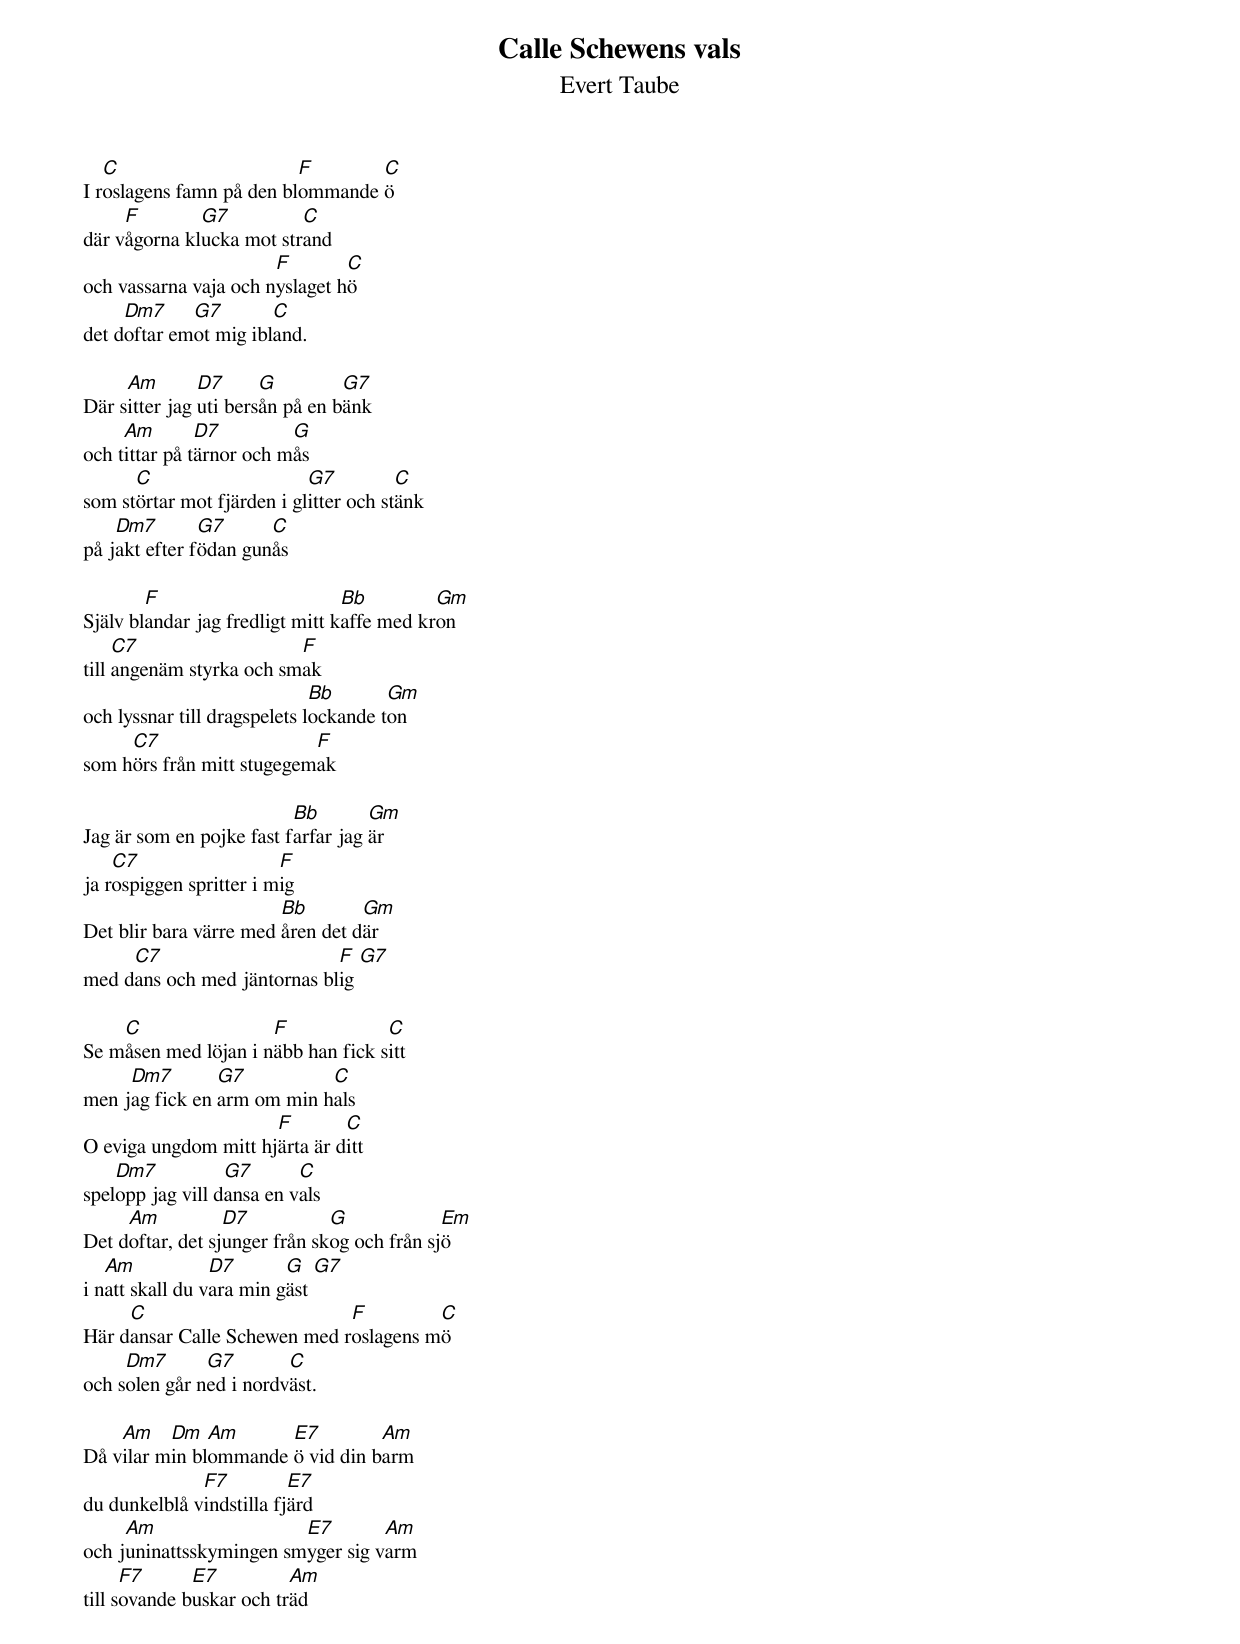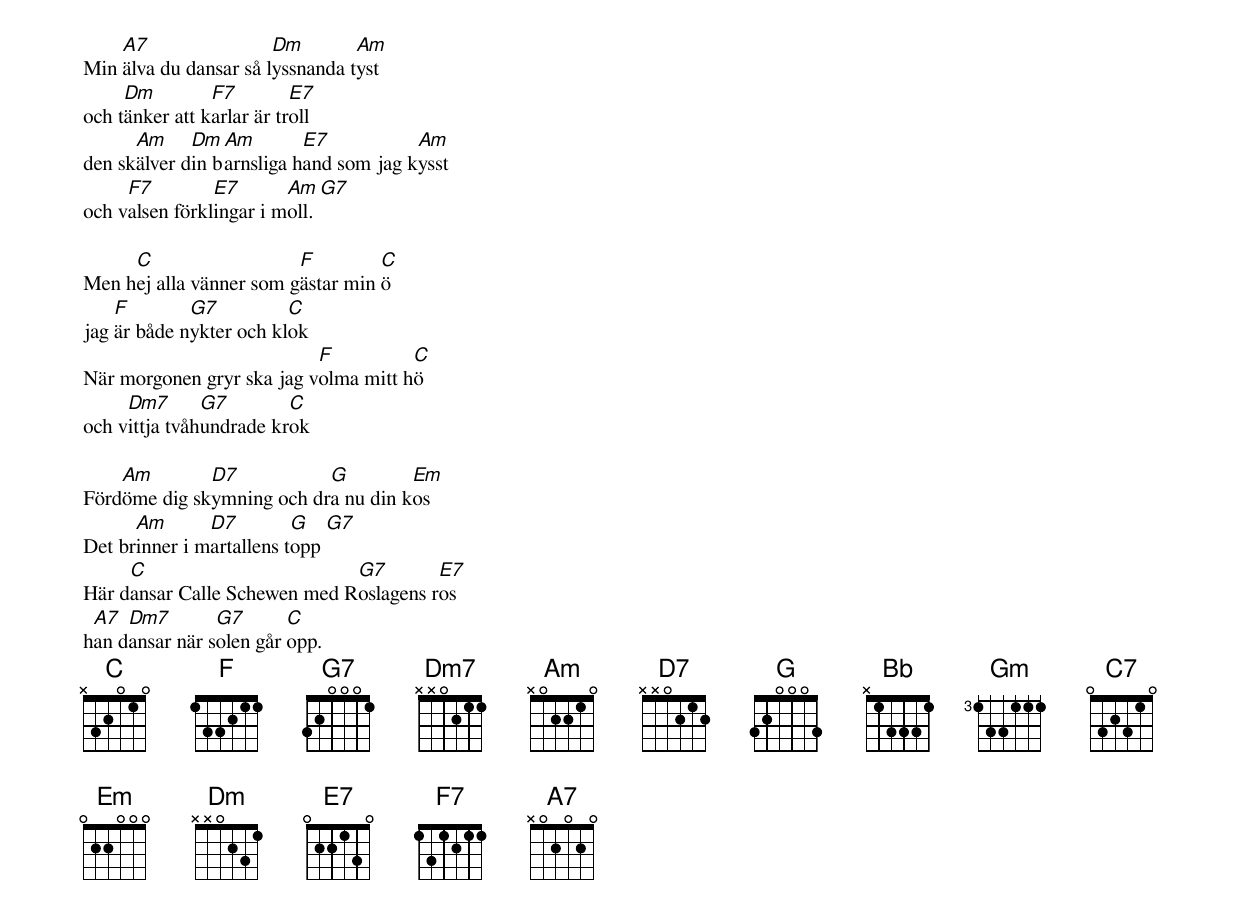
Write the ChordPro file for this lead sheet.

{t:Calle Schewens vals}
{st:Evert Taube}
{chordsize:9}
{textsize:10}
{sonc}
I r[C]oslagens famn på den bl[F]ommande [C]ö
där v[F]ågorna kl[G7]ucka mot str[C]and
och vassarna vaja och n[F]yslaget h[C]ö
det d[Dm7]oftar em[G7]ot mig ibl[C]and.

Där s[Am]itter jag [D7]uti bers[G]ån på en b[G7]änk
och t[Am]ittar på t[D7]ärnor och m[G]ås
som st[C]örtar mot fjärden i gl[G7]itter och st[C]änk
på j[Dm7]akt efter f[G7]ödan gun[C]ås

Själv bl[F]andar jag fredligt mitt k[Bb]affe med kr[Gm]on
till [C7]angenäm styrka och sm[F]ak
och lyssnar till dragspelets l[Bb]ockande t[Gm]on
som h[C7]örs från mitt stugegem[F]ak

Jag är som en pojke fast f[Bb]arfar jag [Gm]är
ja r[C7]ospiggen spritter i m[F]ig
Det blir bara värre med [Bb]åren det d[Gm]är
med d[C7]ans och med jäntornas bl[F]ig [G7]

Se m[C]åsen med löjan i n[F]äbb han fick s[C]itt
men j[Dm7]ag fick en [G7]arm om min h[C]als
O eviga ungdom mitt hj[F]ärta är d[C]itt
spel[Dm7]opp jag vill d[G7]ansa en v[C]als
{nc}
Det d[Am]oftar, det sj[D7]unger från sk[G]og och från sj[Em]ö
i n[Am]att skall du v[D7]ara min g[G]äst [G7]
Här d[C]ansar Calle Schewen med r[F]oslagens m[C]ö
och s[Dm7]olen går n[G7]ed i nordv[C]äst.

Då v[Am]ilar m[Dm]in bl[Am]ommande [E7]ö vid din b[Am]arm
du dunkelblå v[F7]indstilla fj[E7]ärd
och j[Am]uninattsskymingen sm[E7]yger sig v[Am]arm
till s[F7]ovande b[E7]uskar och tr[Am]äd

Min [A7]älva du dansar så l[Dm]yssnanda t[Am]yst
och t[Dm]änker att k[F7]arlar är tr[E7]oll
den sk[Am]älver d[Dm]in b[Am]arnsliga h[E7]and som jag k[Am]ysst
och v[F7]alsen förkl[E7]ingar i m[Am]oll. [G7]

Men h[C]ej alla vänner som g[F]ästar min [C]ö
jag [F]är både n[G7]ykter och kl[C]ok
När morgonen gryr ska jag v[F]olma mitt h[C]ö
och v[Dm7]ittja tvåh[G7]undrade kr[C]ok

Förd[Am]öme dig sk[D7]ymning och dr[G]a nu din k[Em]os
Det br[Am]inner i m[D7]artallens t[G]opp [G7]
Här d[C]ansar Calle Schewen med R[G7]oslagens r[E7]os
h[A7]an d[Dm7]ansar när s[G7]olen går [C]opp.
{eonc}
